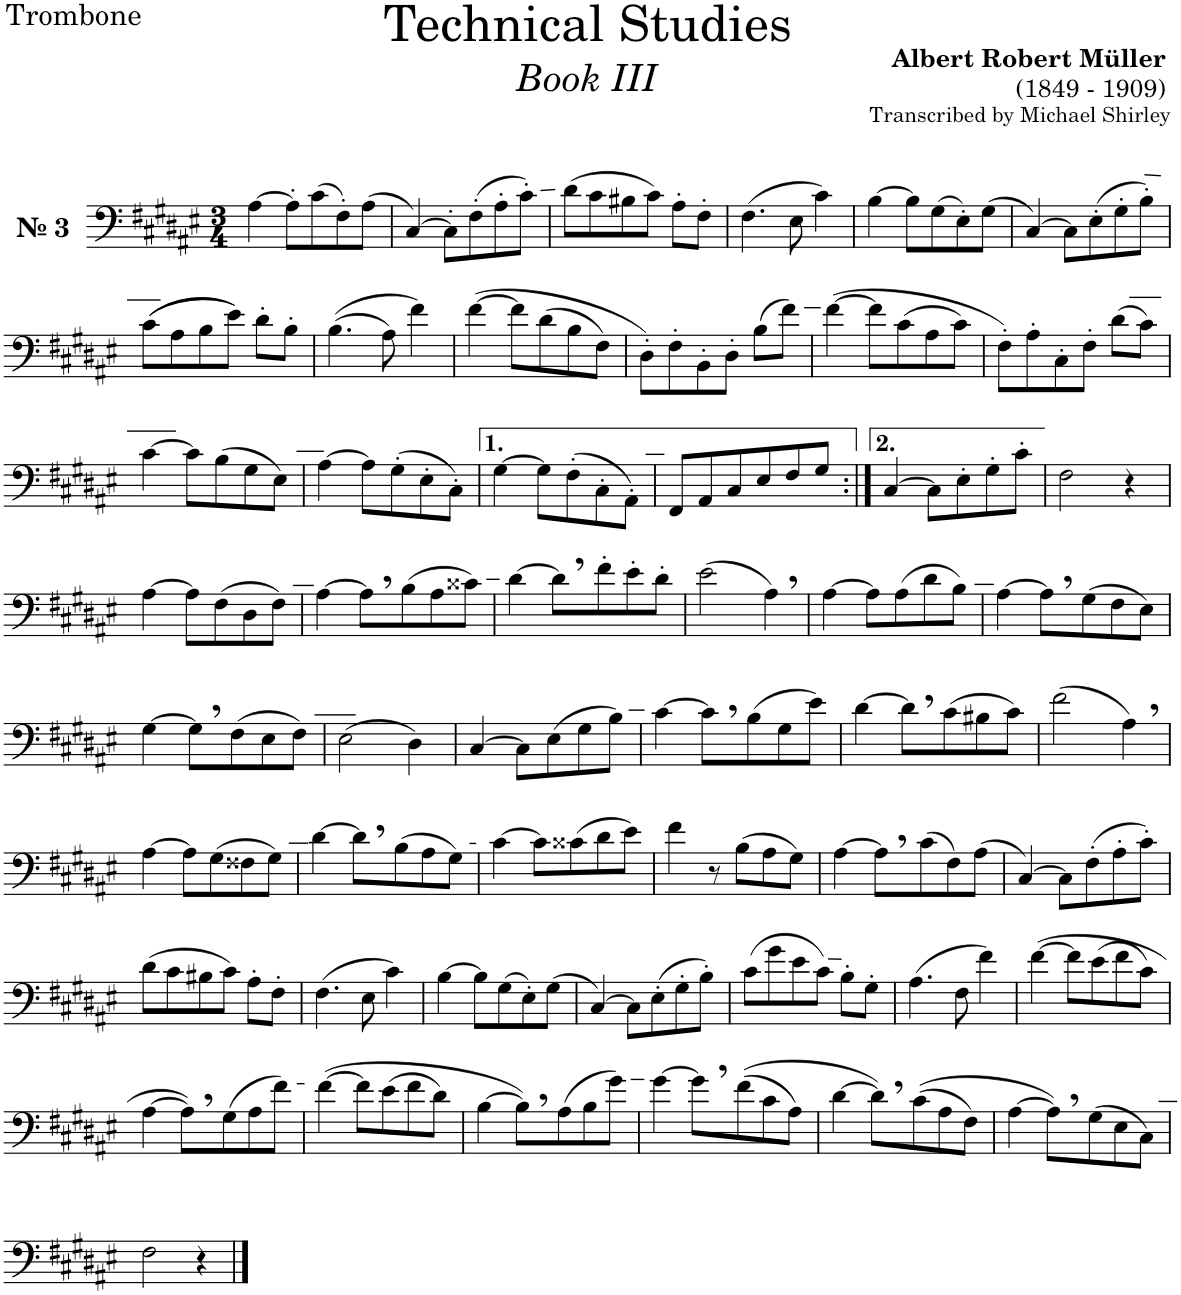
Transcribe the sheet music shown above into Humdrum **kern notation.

**kern
*part1
*staff1
*I"Trombone
*I'Tbn.
*clefF4
*k[f#c#g#d#a#e#]
*M3/4
=1
!LO:TX:a:B:t=№ 3
[4A#\
8A#'\L]
(8c#\
8F#'\)
(8A#\J
=2
[4C#/)
8C#'\L]
(8F#'\
8A#'\
8c#'\J)
=3
(8d#\L
8c#\
8B#X\
8c#\J)
8A#'\L
8F#'\J
=4
(4.F#\
8E#\
4c#\)
=5
[4B\
8B\L]
(8G#\
8E#'\)
(8G#\J
=6
[4C#/)
8C#\L]
(8E#'\
8G#'\
8B'\J)
!!LO:LB:g=z
=7
((8c#\L
8A#\
8B\
8e#\J))
8d#'\L
8B'\J
=8
((4.B\
8A#\)
4f#\)
=9
([4f#\
8f#\L]
(8d#\
8B\
8F#\J)
=10
8D#'\L)
8F#'\
8BB'\
8D#'\J
(8B\L
8f#\J)
=11
([4f#\
8f#\L]
(8c#\
8A#\
8c#\J)
=12
8F#'\L)
8A#'\
8C#'\
8F#'\J
(8d#\L
8c#\J)
!!LO:LB:g=z
=13
[4c#\
8c#\L]
(8B\
8G#\
8E#\J)
=14
[4A#\
8A#\L]
(8G#'\
8E#'\
8C#'\J)
=15
[4G#\
8G#\L]
(8F#'\
8C#'\
8AA#'\J)
=16
8FF#/L
8AA#/
8C#/
8E#/
8F#/
8G#/J
=17:|!
[4C#/
8C#\L]
8E#'\
8G#'\
8c#'\J
=18
2F#\
4r
!!LO:LB:g=z
=19
[4A#\
8A#\L]
(8F#\
8D#\
8F#\J)
=20
[4A#\
8A#,\L]
(8B\
8A#\
8c##X\J)
=21
[4d#\
8d#,\L]
8f#'\
8e#'\
8d#'\J
=22
(2e#\
4A#,\)
=23
[4A#\
8A#\L]
(8A#\
8d#\
8B\J)
=24
[4A#\
8A#,\L]
(8G#\
8F#\
8E#\J)
!!LO:LB:g=z
=25
[4G#\
8G#,\L]
(8F#\
8E#\
8F#\J)
=26
(2E#\
4D#\)
=27
[4C#/
8C#\L]
(8E#\
8G#\
8B\J)
=28
[4c#\
8c#,\L]
(8B\
8G#\
8e#\J)
=29
[4d#\
8d#,\L]
(8c#\
8B#X\
8c#\J)
=30
(2f#\
4A#,\)
!!LO:LB:g=z
=31
[4A#\
8A#\L]
(8G#\
8F##X\
8G#\J)
=32
[4d#\
8d#,\L]
(8B\
8A#\
8G#\J)
=33
[4c#\
8c#\L]
(8c##X\
8d#\
8e#\J)
=34
4f#\
8r
(8B\L
8A#\
8G#\J)
=35
[4A#\
8A#,\L]
(8c#\
8F#\)
(8A#\J
=36
[4C#/)
8C#\L]
(8F#'\
8A#'\
8c#'\J)
!!LO:LB:g=z
=37
(8d#\L
8c#\
8B#X\
8c#\J)
8A#'\L
8F#'\J
=38
(4.F#\
8E#\
4c#\)
=39
[4B\
8B\L]
(8G#\
8E#'\)
(8G#\J
=40
[4C#/)
8C#\L]
(8E#'\
8G#'\
8B'\J)
=41
(8c#\L
8g#\
8e#\
8c#\J)
8B'\L
8G#'\J
=42
(4.A#\
8F#\
4f#\)
=43
([4f#\
8f#\L]
(8e#\
8f#\
8c#\J)
!!LO:LB:g=z
=44
[4A#\
8A#,\L])
(8G#\
8A#\
8f#\J)
=45
([4f#\
8f#\L]
(8e#\
8f#\
8d#\J)
=46
[4B\
8B,\L])
(8A#\
8B\
8g#\J)
=47
[4g#\
8g#,\L]
((8f#\
8c#\
8A#\J)
=48
[4d#\
8d#,\L])
((8c#\
8A#\
8F#\J)
=49
[4A#\
8A#,\L])
(8G#\
8E#\
8C#\J)
!!LO:LB:g=z
=50
2F#\
4r
==
*-
